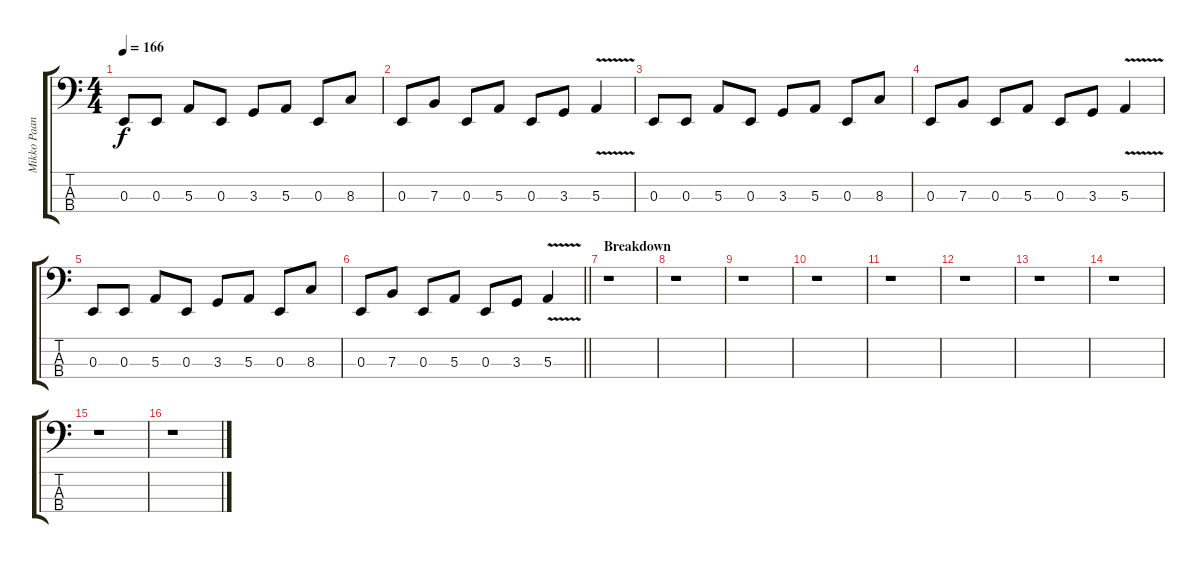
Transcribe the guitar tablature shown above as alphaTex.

\track ("Mikko Paananen" "Mikko Paan") {instrument electricbassfinger}
\staff {score tabs}
\tuning (D2 A1 E1 B0) {hide}
\ts (4 4)
\tempo 166
\clef f4
\ks c
0.3.8{dy f} 0.3.8 5.3.8 0.3.8 3.3.8 5.3.8 0.3.8 8.3.8 |
0.3.8 7.3.8 0.3.8 5.3.8 0.3.8 3.3.8 5.3{v}.4 |
0.3.8 0.3.8 5.3.8 0.3.8 3.3.8 5.3.8 0.3.8 8.3.8 |
0.3.8 7.3.8 0.3.8 5.3.8 0.3.8 3.3.8 5.3{v}.4 |
0.3.8 0.3.8 5.3.8 0.3.8 3.3.8 5.3.8 0.3.8 8.3.8 |
\barLineRight lightlight
0.3.8 7.3.8 0.3.8 5.3.8 0.3.8 3.3.8 5.3{v}.4 |
\section ("" "Breakdown")
r.1 |
r.1 |
r.1 |
r.1 |
r.1 |
r.1 |
r.1 |
r.1 |
r.1 |
r.1
